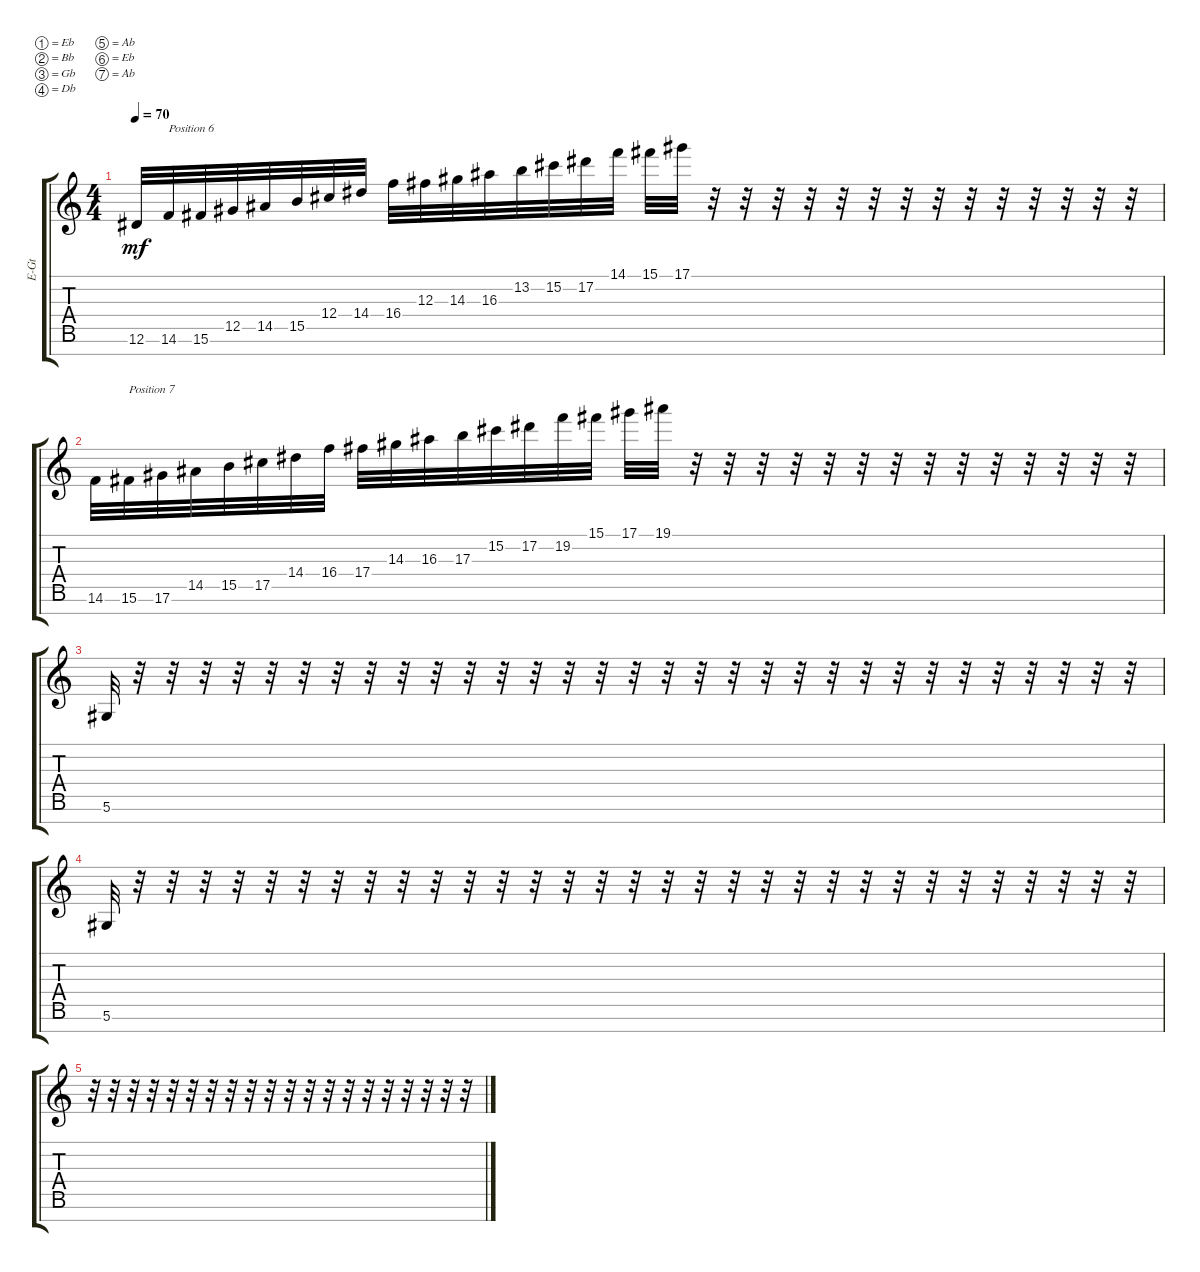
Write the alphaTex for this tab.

\defaultSystemsLayout 4
\bracketExtendMode groupsimilarinstruments
\otherSystemsTrackNameOrientation horizontal
\track ("Electric Guitar" "E-Gt") {instrument overdrivenguitar}
\staff {score tabs}
\tuning (Eb4 Bb3 Gb3 Db3 Ab2 Eb2 Ab1)
\ts (4 4)
\tempo 70
\clef g2
\ks c
12.6{acc #}.32{dy mf beam Up} 14.6.32{txt "Position 6" beam Up} 15.6{acc #}.32{beam Up} 12.5{acc #}.32{beam Up} 14.5{acc #}.32{beam Up} 15.5.32{beam Up} 12.4{acc #}.32{beam Up} 14.4{acc #}.32{beam Up} 16.4.32{beam Down} 12.3{acc #}.32{beam Down} 14.3{acc #}.32{beam Down} 16.3{acc #}.32{beam Down} 13.2.32{beam Down} 15.2{acc #}.32{beam Down} 17.2{acc #}.32{beam Down} 14.1.32{beam Down} 15.1{acc #}.32{beam Down} 17.1{acc #}.32{beam Down} r.32{beam Up} r.32{beam Up} r.32{beam Up} r.32{beam Up} r.32{beam Up} r.32{beam Up} r.32{beam Up} r.32{beam Up} r.32{beam Up} r.32{beam Up} r.32{beam Up} r.32{beam Up} r.32{beam Up} r.32{beam Up} |
14.6.32{beam Down} 15.6{acc #}.32{txt "Position 7" beam Down} 17.6{acc #}.32{beam Down} 14.5{acc #}.32{beam Down} 15.5.32{beam Down} 17.5{acc #}.32{beam Down} 14.4{acc #}.32{beam Down} 16.4.32{beam Down} 17.4{acc #}.32{beam Down} 14.3{acc #}.32{beam Down} 16.3{acc #}.32{beam Down} 17.3.32{beam Down} 15.2{acc #}.32{beam Down} 17.2{acc #}.32{beam Down} 19.2.32{beam Down} 15.1{acc #}.32{beam Down} 17.1{acc #}.32{beam Down} 19.1{acc #}.32{beam Down} r.32{beam Up} r.32{beam Up} r.32{beam Up} r.32{beam Up} r.32{beam Up} r.32{beam Up} r.32{beam Up} r.32{beam Up} r.32{beam Up} r.32{beam Up} r.32{beam Up} r.32{beam Up} r.32{beam Up} r.32{beam Up} |
5.6{acc #}.32{beam Up} r.32{beam Up} r.32{beam Up} r.32{beam Up} r.32{beam Up} r.32{beam Up} r.32{beam Up} r.32{beam Up} r.32{beam Up} r.32{beam Up} r.32{beam Up} r.32{beam Up} r.32{beam Up} r.32{beam Up} r.32{beam Up} r.32{beam Up} r.32{beam Up} r.32{beam Up} r.32{beam Up} r.32{beam Up} r.32{beam Up} r.32{beam Up} r.32{beam Up} r.32{beam Up} r.32{beam Up} r.32{beam Up} r.32{beam Up} r.32{beam Up} r.32{beam Up} r.32{beam Up} r.32{beam Up} r.32{beam Up} |
5.6{acc #}.32{beam Up} r.32{beam Up} r.32{beam Up} r.32{beam Up} r.32{beam Up} r.32{beam Up} r.32{beam Up} r.32{beam Up} r.32{beam Up} r.32{beam Up} r.32{beam Up} r.32{beam Up} r.32{beam Up} r.32{beam Up} r.32{beam Up} r.32{beam Up} r.32{beam Up} r.32{beam Up} r.32{beam Up} r.32{beam Up} r.32{beam Up} r.32{beam Up} r.32{beam Up} r.32{beam Up} r.32{beam Up} r.32{beam Up} r.32{beam Up} r.32{beam Up} r.32{beam Up} r.32{beam Up} r.32{beam Up} r.32{beam Up} |
r.32{beam Down} r.32{beam Down} r.32{beam Down} r.32{beam Down} r.32{beam Down} r.32{beam Down} r.32{beam Down} r.32{beam Down} r.32{beam Down} r.32{beam Down} r.32{beam Down} r.32{beam Down} r.32{beam Down} r.32{beam Down} r.32{beam Down} r.32{beam Down} r.32{beam Down} r.32{beam Down} r.32{beam Down} r.32{beam Down}
